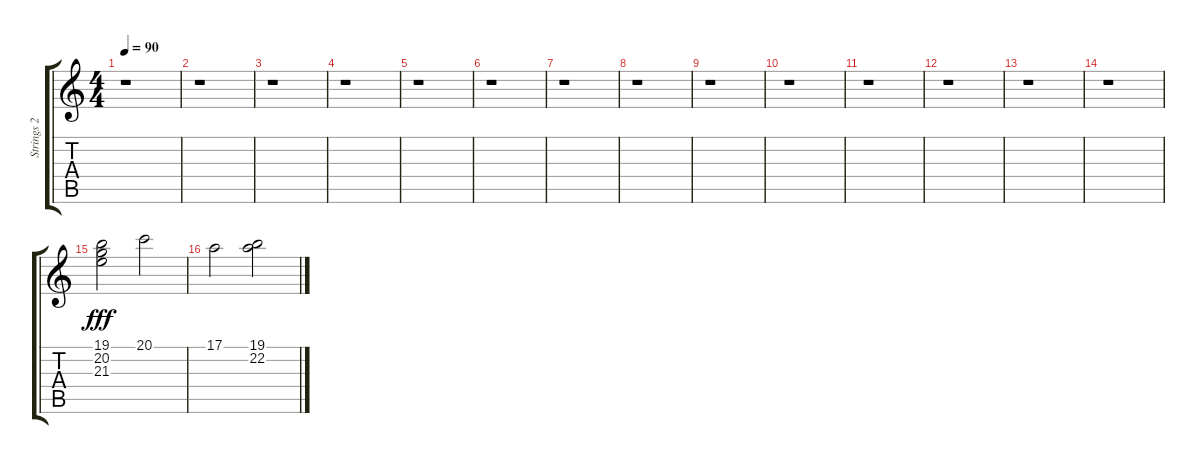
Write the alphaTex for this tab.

\track ("Strings 2" "Strings 2") {instrument stringensemble1}
\staff {score tabs}
\tuning (E4 B3 G3 D3 A2 E2) {hide}
\ts (4 4)
\tempo 90
\clef g2
\ks c
r.1{dy fff} |
r.1 |
r.1 |
r.1 |
r.1 |
r.1 |
r.1 |
r.1 |
r.1 |
r.1 |
r.1 |
r.1 |
r.1 |
r.1 |
(19.1 20.2 21.3).2 20.1.2 |
17.1.2 (19.1 22.2).2
